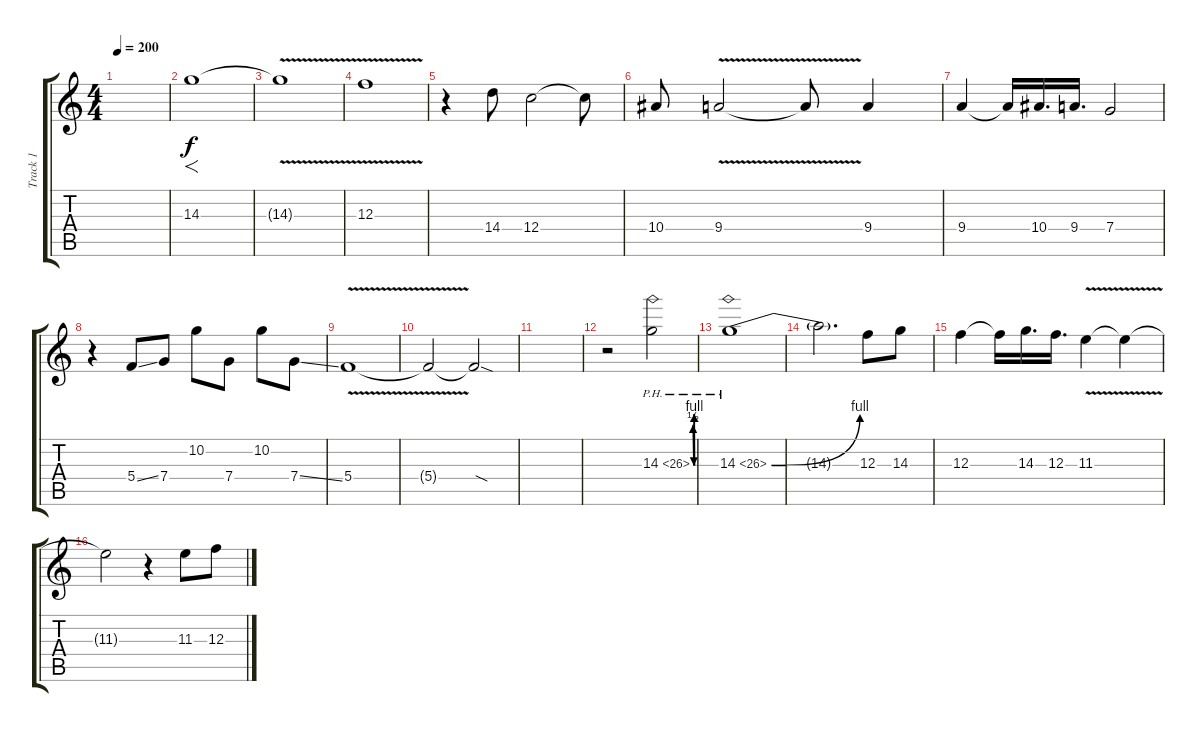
\track ("Track 1" "Track 1") {instrument distortionguitar}
\staff {score tabs}
\tuning (D4 A3 F3 C3 G2 D2) {hide}
\ts (4 4)
\section ("" "")
\tempo 200
\clef g2
\ks c
|
14.3.1{f} |
14.3{v t}.1 |
12.3{v}.1 |
r.4 14.4.8 12.4.2 12.4{t}.8 |
10.4.8 9.4{v}.2 9.4{t}.8 9.4.4 |
9.4.4 9.4{t}.16 10.4.16{d} 9.4.16{d} 7.4.2 |
r.4 5.4{ss}.8 7.4.8 10.2.8 7.4.8 10.2.8 7.4{ss}.8 |
5.4{v}.1 |
5.4{t}.2 5.4{sod t}.2 |
|
r.2 14.3{be (custom 0 0 10 4 20 4 30 0 60 2) ph 12}.2 |
14.3{be (bend 0 0 60 4) ph 12}.1 |
14.3{t}.2{d} 12.3.8 14.3.8 |
12.3.4 12.3{t}.16 14.3.16{d} 12.3.16{d} 11.3{v}.4 11.3{t}.4 |
11.3{t}.2 r.4 11.3.8 12.3.8
